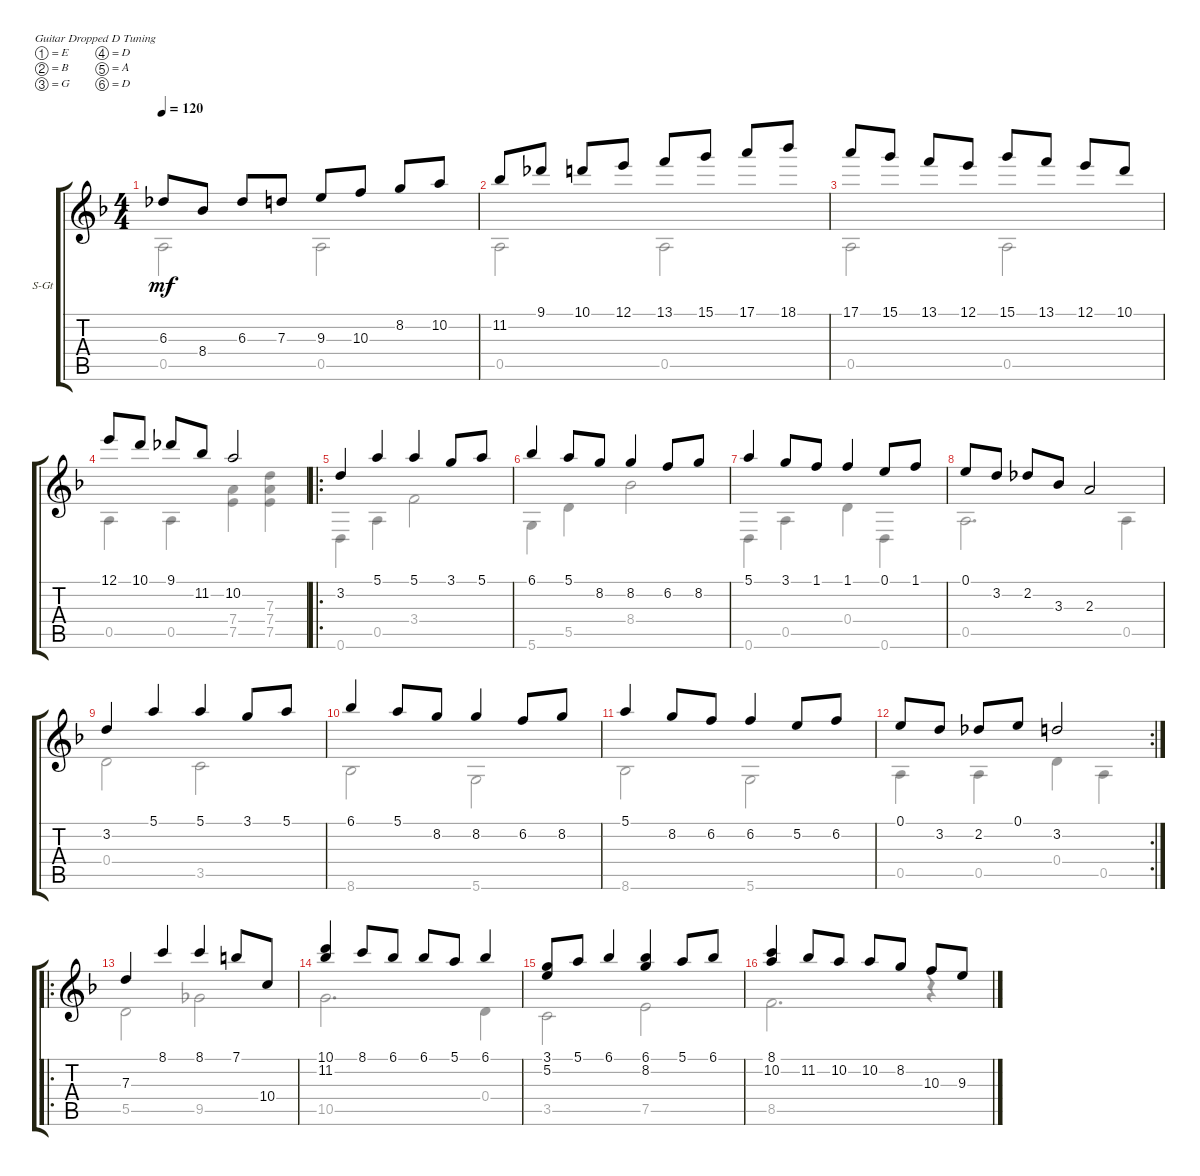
\defaultSystemsLayout 4
\bracketExtendMode groupsimilarinstruments
\firstSystemTrackNameOrientation horizontal
\otherSystemsTrackNameOrientation horizontal
\track ("Steel Guitar" "S-Gt") {instrument acousticguitarsteel}
\staff {score tabs}
\tuning (E4 B3 G3 D3 A2 D2)
\voice
\ts (4 4)
\tempo 120
\clef g2
\scale
0.389718
\ks dminor
6.3.8{dy mf instrument acousticguitarsteel} 8.4.8 6.3.8 7.3.8 9.3.8 10.3.8 8.2.8 10.2.8 |
\scale
0.331675 11.2.8 9.1.8 10.1.8 12.1.8 13.1.8 15.1.8 17.1.8 18.1.8 |
\scale
0.278607 17.1.8 15.1.8 13.1.8 12.1.8 15.1.8 13.1.8 12.1.8 10.1.8 |
\scale
0.373134 12.1.8 10.1.8 9.1.8 11.2.8 10.2.2 |
\ro
\scale
0.313433 3.2.4 5.1.4 5.1.4 3.1.8 5.1.8 |
\scale
0.313433 6.1.4 5.1.8 8.2.8 8.2.4 6.2.8 8.2.8 |
\scale
0.368571 5.1.4 3.1.8 1.1.8 1.1.4 0.1.8 1.1.8 |
\scale
0.358946 0.1.8 3.2.8 2.2.8 3.3.8 2.3.2 |
\scale
0.2724 3.2.4 5.1.4 5.1.4 3.1.8 5.1.8 |
\scale
0.330189 6.1.4 5.1.8 8.2.8 8.2.4 6.2.8 8.2.8 |
\scale
0.330189 5.1.4 8.2.8 6.2.8 6.2.4 5.2.8 6.2.8 |
\rc 2
0.1.8 3.2.8 2.2.8 0.1.8 3.2.2 |
\ro
7.3.4 8.1.4 8.1.4 7.1.8 10.4.8 |
(11.2 10.1).4 8.1.8 6.1.8 6.1.8 5.1.8 6.1.4 |
(5.2 3.1).8 5.1.8 6.1.4 (8.2 6.1).4 5.1.8 6.1.8 |
(10.2 8.1).4 11.2.8 10.2.8 10.2.8 8.2.8 10.3.8 9.3.8
\voice
\clef g2
\ottava regular
\simile none
\scale
0.389718
\ks dminor
0.5.2{dy mf} 0.5.2 |
\scale
0.331675 0.5.2 0.5.2 |
\scale
0.278607 0.5.2 0.5.2 |
\scale
0.373134 0.5.4 0.5.4 (7.4 7.5).4 (7.5 7.4 7.3).4 |
\scale
0.313433 0.6.4 0.5.4 3.4.2 |
\scale
0.313433 5.6.4 5.5.4 8.4.2 |
\scale
0.368571 0.6.4 0.5.4 0.4.4 0.6.4 |
\scale
0.358946 0.5.2{d} 0.5.4 |
\scale
0.2724 0.4.2 3.5.2 |
\scale
0.330189 8.6.2 5.6.2 |
\scale
0.330189 8.6.2 5.6.2 |
0.5.4 0.5.4 0.4.4 0.5.4 |
5.5.2 9.5.2 |
10.5.2{d} 0.4.4 |
3.5.2 7.5.2 |
8.5.2{d} r.4
